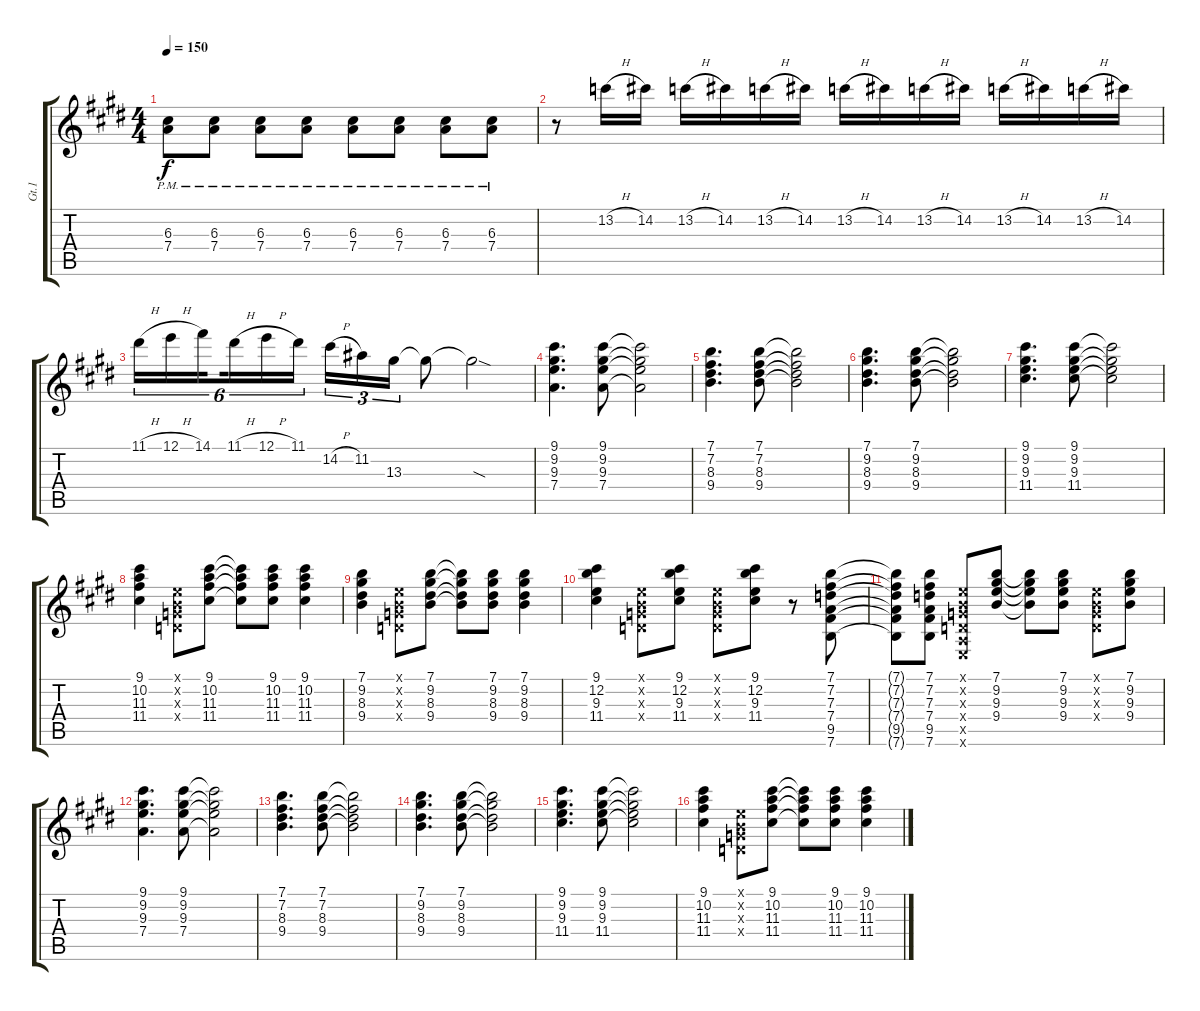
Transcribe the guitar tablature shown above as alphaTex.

\track ("Gt.1 " "Gt.1 ") {instrument distortionguitar}
\staff {score tabs}
\tuning (E4 B3 G3 D3 A2 E2) {hide}
\ts (4 4)
\tempo 150
\clef g2
\ks e
(6.3{pm} 7.4{pm}).8{dy f} (6.3{pm} 7.4{pm}).8 (6.3{pm} 7.4{pm}).8 (6.3{pm} 7.4{pm}).8 (6.3{pm} 7.4{pm}).8 (6.3{pm} 7.4{pm}).8 (6.3{pm} 7.4{pm}).8 (6.3{pm} 7.4{pm}).8 |
r.8 13.2{h}.16{txt ""} 14.2.16 13.2{h}.16 14.2.16 13.2{h}.16 14.2.16 13.2{h}.16 14.2.16 13.2{h}.16 14.2.16 13.2{h}.16 14.2.16 13.2{h}.16 14.2.16 |
11.1{h}.16{tu (6 4)} 12.1{h}.16{tu (6 4)} 14.1.16{tu (6 4) beam splitsecondary} 11.1{h}.16{tu (6 4)} 12.1{h}.16{tu (6 4)} 11.1.16{tu (6 4)} 14.2{h}.16{tu (3 2)} 11.2.16{tu (3 2)} 13.3.16{tu (3 2)} 13.3{t}.8 13.3{sod t}.2 |
(9.1 9.2 9.3 7.4).4{d} (9.1 9.2 9.3 7.4).8 (9.1{t} 9.2{t} 9.3{t} 7.4{t}).2 |
(7.1 7.2 8.3 9.4).4{d} (7.1 7.2 8.3 9.4).8 (7.1{t} 7.2{t} 8.3{t} 9.4{t}).2 |
(7.1 9.2 8.3 9.4).4{d} (7.1 9.2 8.3 9.4).8 (7.1{t} 9.2{t} 8.3{t} 9.4{t}).2 |
(9.1 9.2 9.3 11.4).4{d} (9.1 9.2 9.3 11.4).8 (9.1{t} 9.2{t} 9.3{t} 11.4{t}).2 |
(9.1 10.2 11.3 11.4).4 (0.1{x} 0.2{x} 0.3{x} 0.4{x}).8 (9.1 10.2 11.3 11.4).8 (9.1{t} 10.2{t} 11.3{t} 11.4{t}).8 (9.1 10.2 11.3 11.4).8 (9.1 10.2 11.3 11.4).4 |
(7.1 9.2 8.3 9.4).4 (0.1{x} 0.2{x} 0.3{x} 0.4{x}).8 (7.1 9.2 8.3 9.4).8 (7.1{t} 9.2{t} 8.3{t} 9.4{t}).8 (7.1 9.2 8.3 9.4).8 (7.1 9.2 8.3 9.4).4 |
(9.1 12.2 9.3 11.4).4 (0.1{x} 0.2{x} 0.3{x} 0.4{x}).8 (9.1 12.2 9.3 11.4).8 (0.1{x} 0.2{x} 0.3{x} 0.4{x}).8 (9.1 12.2 9.3 11.4).8 r.8 (7.1 7.2 7.3 7.4 9.5 7.6).8 |
(7.1{t} 7.2{t} 7.3{t} 7.4{t} 9.5{t} 7.6{t}).8 (7.1 7.2 7.3 7.4 9.5 7.6).8 (0.1{x} 0.2{x} 0.3{x} 0.4{x} 0.5{x} 0.6{x}).8 (7.1 9.2 9.3 9.4).8 (7.1{t} 9.2{t} 9.3{t} 9.4{t}).8 (7.1 9.2 9.3 9.4).8 (0.1{x} 0.2{x} 0.3{x} 0.4{x}).8 (7.1 9.2 9.3 9.4).8 |
(9.1 9.2 9.3 7.4).4{d} (9.1 9.2 9.3 7.4).8 (9.1{t} 9.2{t} 9.3{t} 7.4{t}).2 |
(7.1 7.2 8.3 9.4).4{d} (7.1 7.2 8.3 9.4).8 (7.1{t} 7.2{t} 8.3{t} 9.4{t}).2 |
(7.1 9.2 8.3 9.4).4{d} (7.1 9.2 8.3 9.4).8 (7.1{t} 9.2{t} 8.3{t} 9.4{t}).2 |
(9.1 9.2 9.3 11.4).4{d} (9.1 9.2 9.3 11.4).8 (9.1{t} 9.2{t} 9.3{t} 11.4{t}).2 |
(9.1 10.2 11.3 11.4).4 (0.1{x} 0.2{x} 0.3{x} 0.4{x}).8 (9.1 10.2 11.3 11.4).8 (9.1{t} 10.2{t} 11.3{t} 11.4{t}).8 (9.1 10.2 11.3 11.4).8 (9.1 10.2 11.3 11.4).4
